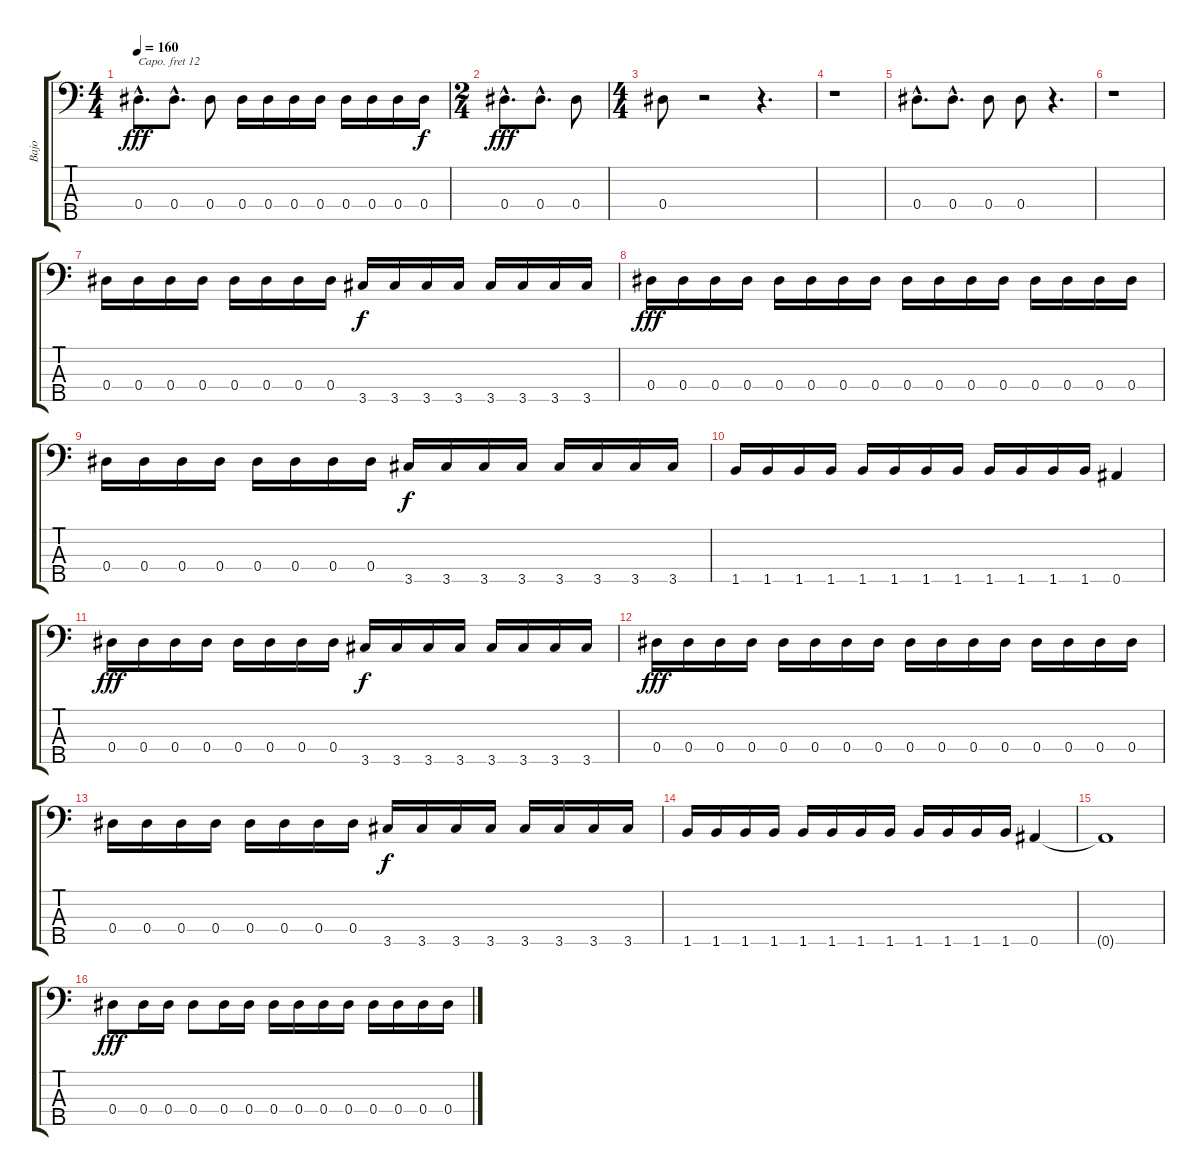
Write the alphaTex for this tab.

\track ("Bajo" "Bajo") {instrument electricbassfinger}
\staff {score tabs}
\capo 12
\tuning (Gb2 Db2 Ab1 Eb1 Bb0) {hide}
\ts (4 4)
\tempo 160
\clef f4
\ks c
0.4{hac}.8{d dy fff} 0.4{hac}.8{d} 0.4.8 0.4.16 0.4.16 0.4.16 0.4.16 0.4.16 0.4.16 0.4.16 0.4.16{dy f} |
\ts (2 4)
0.4{hac}.8{d dy fff} 0.4{hac}.8{d} 0.4.8 |
\ts (4 4)
0.4.8 r.2 r.4{d} |
r.1 |
0.4{hac}.8{d} 0.4{hac}.8{d} 0.4.8 0.4.8 r.4{d} |
r.1 |
0.4.16 0.4.16 0.4.16 0.4.16 0.4.16 0.4.16 0.4.16 0.4.16 3.5.16{dy f} 3.5.16 3.5.16 3.5.16 3.5.16 3.5.16 3.5.16 3.5.16 |
0.4.16{dy fff} 0.4.16 0.4.16 0.4.16 0.4.16 0.4.16 0.4.16 0.4.16 0.4.16 0.4.16 0.4.16 0.4.16 0.4.16 0.4.16 0.4.16 0.4.16 |
0.4.16 0.4.16 0.4.16 0.4.16 0.4.16 0.4.16 0.4.16 0.4.16 3.5.16{dy f} 3.5.16 3.5.16 3.5.16 3.5.16 3.5.16 3.5.16 3.5.16 |
1.5.16 1.5.16 1.5.16 1.5.16 1.5.16 1.5.16 1.5.16 1.5.16 1.5.16 1.5.16 1.5.16 1.5.16 0.5.4 |
0.4.16{dy fff} 0.4.16 0.4.16 0.4.16 0.4.16 0.4.16 0.4.16 0.4.16 3.5.16{dy f} 3.5.16 3.5.16 3.5.16 3.5.16 3.5.16 3.5.16 3.5.16 |
0.4.16{dy fff} 0.4.16 0.4.16 0.4.16 0.4.16 0.4.16 0.4.16 0.4.16 0.4.16 0.4.16 0.4.16 0.4.16 0.4.16 0.4.16 0.4.16 0.4.16 |
0.4.16 0.4.16 0.4.16 0.4.16 0.4.16 0.4.16 0.4.16 0.4.16 3.5.16{dy f} 3.5.16 3.5.16 3.5.16 3.5.16 3.5.16 3.5.16 3.5.16 |
1.5.16 1.5.16 1.5.16 1.5.16 1.5.16 1.5.16 1.5.16 1.5.16 1.5.16 1.5.16 1.5.16 1.5.16 0.5.4 |
0.5{t}.1 |
0.4.8{dy fff} 0.4.16 0.4.16 0.4.8 0.4.16 0.4.16 0.4.16 0.4.16 0.4.16 0.4.16 0.4.16 0.4.16 0.4.16 0.4.16
